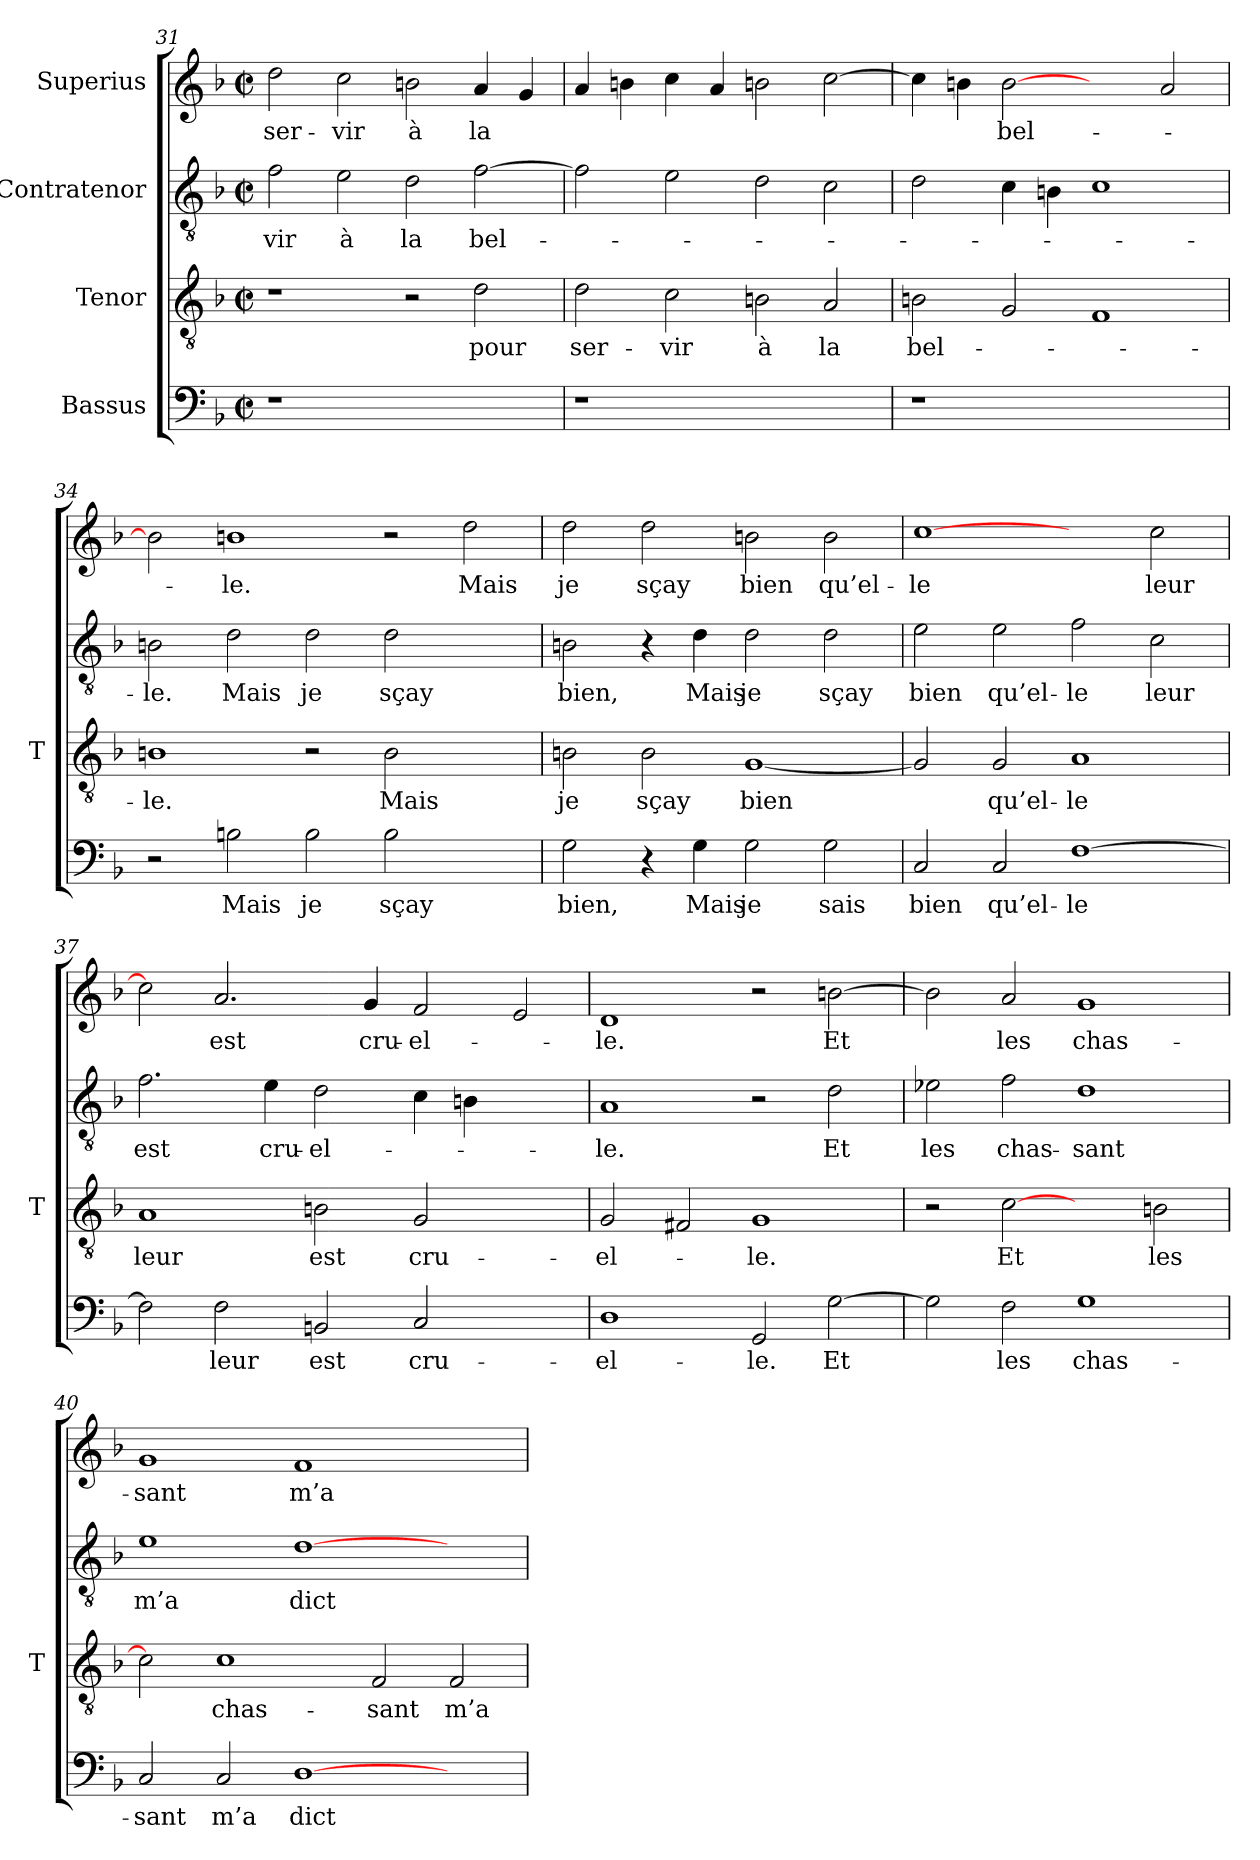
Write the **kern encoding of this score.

**kern	**text	**kern	**text	**kern	**text	**kern	**text
*part4	*part4	*part3	*part3	*part2	*part2	*part1	*part1
*staff4	*staff4	*staff3	*staff3	*staff2	*staff2	*staff1	*staff1
*I"Bassus	*	*I"Tenor	*	*I"Contratenor	*	*I"Superius	*
*	*	*I'T	*	*	*	*	*
*clefF4	*	*clefGv2	*	*clefGv2	*	*clefG2	*
*k[b-]	*	*k[b-]	*	*k[b-]	*	*k[b-]	*
*F:	*	*F:	*	*F:	*	*F:	*
*M2/2	*	*M2/2	*	*M2/2	*	*M2/2	*
*met(c|)	*	*met(c|)	*	*met(c|)	*	*met(c|)	*
=31	=31	=31	=31	=31	=31	=31	=31
1r	.	1r	.	2f	-vir	2dd	ser-
.	.	.	.	2e	-à	2cc	-vir
1ryy	.	2r	.	2d	-la	2bn	-à
.	.	2d	-pour	[2f	bel-	4a	-la
.	.	.	.	.	.	4g	.
=32	=32	=32	=32	=32	=32	=32	=32
1r	.	2d	ser-	2f]	.	4a	.
.	.	.	.	.	.	4bn	.
.	.	2c	-vir	2e	.	4cc	.
.	.	.	.	.	.	4a	.
1ryy	.	2B	-à	2d	.	2bn	.
.	.	2A	-la	2c	.	[2cc	.
=33	=33	=33	=33	=33	=33	=33	=33
1r	.	2B	bel-	2d	.	4cc]	.
.	.	.	.	.	.	4bn	.
.	.	2G	.	4c	.	[2b	bel-
.	.	.	.	4B	.	.	.
1ryy	.	1F	.	1c	.	2ryy	.
.	.	.	.	.	.	2a	.
!!LO:LB:g=z
=34	=34	=34	=34	=34	=34	=34	=34
2r	.	1B	-le.	2B	-le.	2b]	.
2Bn	-Mais	.	.	2d	-Mais	1bn	-le.
2B	-je	2r	.	2d	-je	.	.
2B	-sçay	2B	-Mais	2d	-sçay	2r	.
2ryy	.	2ryy	.	2ryy	.	2dd	-Mais
=35	=35	=35	=35	=35	=35	=35	=35
2G	-bien,	2B	-je	2B	-bien,	2dd	-je
4r	.	2B	-sçay	4r	.	2dd	-sçay
4G	-Mais	.	.	4d	-Mais	.	.
2G	-je	[1G	-bien	2d	-je	2bn	-bien
2G	-sais	.	.	2d	-sçay	2b	qu’el-
=36	=36	=36	=36	=36	=36	=36	=36
2C	-bien	2G]	.	2e	-bien	[1cc	-le
2C	qu’el-	2G	qu’el-	2e	qu’el-	.	.
[1F	-le	1A	-le	2f	-le	2ryy	.
.	.	.	.	2c	-leur	2cc	-leur
=37	=37	=37	=37	=37	=37	=37	=37
2F]	.	1A	-leur	2.f	-est	2cc]	.
2F	-leur	.	.	.	.	2.a	-est
.	.	.	.	4e	cru-	.	.
2BBn	-est	2B	-est	2d	el-	.	.
.	.	.	.	.	.	4g	cru-
2C	cru-	2G	cru-	4c	.	2f	el-
.	.	.	.	4B	.	.	.
2ryy	.	2ryy	.	2ryy	.	2e	.
!!LO:PB:g=z
=38	=38	=38	=38	=38	=38	=38	=38
1D	el-	2G	el-	1A	-le.	1d	-le.
.	.	2F#X	.	.	.	.	.
2GG	-le.	1G	-le.	2r	.	2r	.
[2G	-Et	.	.	2d	-Et	[2bn	-Et
=39	=39	=39	=39	=39	=39	=39	=39
2G]	.	2r	.	2e-X	-les	2b]	.
2F	-les	[2c	-Et	2f	chas-	2a	-les
1G	chas-	2ryy	.	1d	-sant	1g	chas-
.	.	2B	-les	.	.	.	.
=40	=40	=40	=40	=40	=40	=40	=40
2C	-sant	2c]	.	1e	-m’a	1g	-sant
2C	-m’a	1c	chas-	.	.	.	.
[1D	-dict	.	.	[1d	-dict	1f	-m’a
.	.	2F	-sant	.	.	.	.
2ryy	.	2F	-m’a	2ryy	.	2ryy	.
=	=	=	=	=	=	=	=
*-	*-	*-	*-	*-	*-	*-	*-
